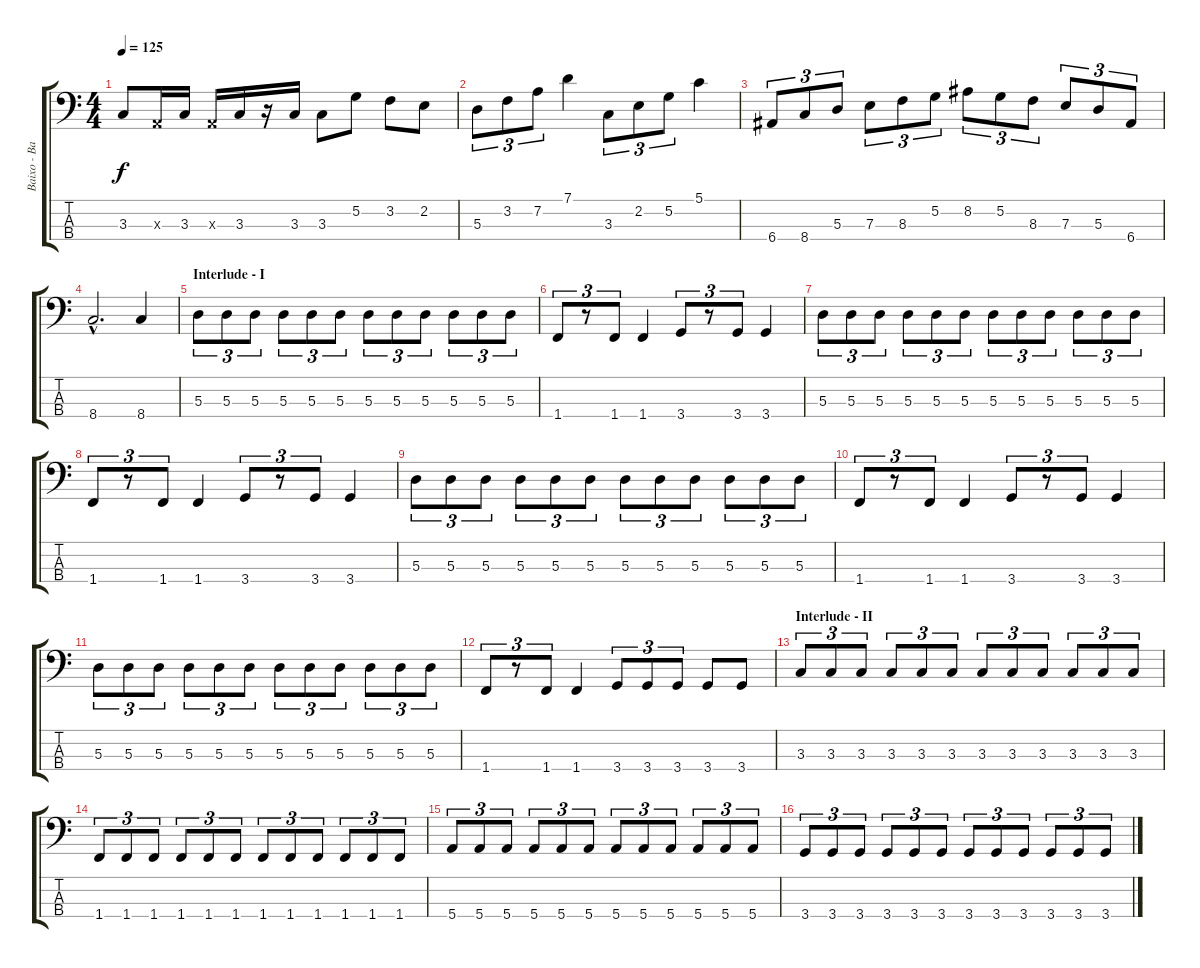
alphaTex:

\track ("Baixo - Bass" "Baixo - Ba") {instrument electricbassfinger}
\staff {score tabs}
\tuning (G2 D2 A1 E1) {hide}
\ts (4 4)
\tempo 125
\clef f4
\ks c
3.3.8{dy f} 0.3{x}.16 3.3.16 0.3{x}.16 3.3.16 r.16 3.3.16 3.3.8 5.2.8 3.2.8 2.2.8 |
5.3.8{tu (3 2) volume 13 instrument electricbassfinger} 3.2.8{tu (3 2)} 7.2.8{tu (3 2)} 7.1.4 3.3.8{tu (3 2)} 2.2.8{tu (3 2)} 5.2.8{tu (3 2)} 5.1.4 |
6.4.8{tu (3 2)} 8.4.8{tu (3 2)} 5.3.8{tu (3 2)} 7.3.8{tu (3 2)} 8.3.8{tu (3 2)} 5.2.8{tu (3 2)} 8.2.8{tu (3 2)} 5.2.8{tu (3 2)} 8.3.8{tu (3 2)} 7.3.8{tu (3 2)} 5.3.8{tu (3 2)} 6.4.8{tu (3 2)} |
8.4{hac}.2{d} 8.4.4 |
\section ("" "Interlude - I")
5.3.8{tu (3 2)} 5.3.8{tu (3 2)} 5.3.8{tu (3 2)} 5.3.8{tu (3 2)} 5.3.8{tu (3 2)} 5.3.8{tu (3 2)} 5.3.8{tu (3 2)} 5.3.8{tu (3 2)} 5.3.8{tu (3 2)} 5.3.8{tu (3 2)} 5.3.8{tu (3 2)} 5.3.8{tu (3 2)} |
1.4.8{tu (3 2)} r.8{tu (3 2)} 1.4.8{tu (3 2)} 1.4.4 3.4.8{tu (3 2)} r.8{tu (3 2)} 3.4.8{tu (3 2)} 3.4.4 |
5.3.8{tu (3 2)} 5.3.8{tu (3 2)} 5.3.8{tu (3 2)} 5.3.8{tu (3 2)} 5.3.8{tu (3 2)} 5.3.8{tu (3 2)} 5.3.8{tu (3 2)} 5.3.8{tu (3 2)} 5.3.8{tu (3 2)} 5.3.8{tu (3 2)} 5.3.8{tu (3 2)} 5.3.8{tu (3 2)} |
1.4.8{tu (3 2)} r.8{tu (3 2)} 1.4.8{tu (3 2)} 1.4.4 3.4.8{tu (3 2)} r.8{tu (3 2)} 3.4.8{tu (3 2)} 3.4.4 |
5.3.8{tu (3 2)} 5.3.8{tu (3 2)} 5.3.8{tu (3 2)} 5.3.8{tu (3 2)} 5.3.8{tu (3 2)} 5.3.8{tu (3 2)} 5.3.8{tu (3 2)} 5.3.8{tu (3 2)} 5.3.8{tu (3 2)} 5.3.8{tu (3 2)} 5.3.8{tu (3 2)} 5.3.8{tu (3 2)} |
1.4.8{tu (3 2)} r.8{tu (3 2)} 1.4.8{tu (3 2)} 1.4.4 3.4.8{tu (3 2)} r.8{tu (3 2)} 3.4.8{tu (3 2)} 3.4.4 |
5.3.8{tu (3 2)} 5.3.8{tu (3 2)} 5.3.8{tu (3 2)} 5.3.8{tu (3 2)} 5.3.8{tu (3 2)} 5.3.8{tu (3 2)} 5.3.8{tu (3 2)} 5.3.8{tu (3 2)} 5.3.8{tu (3 2)} 5.3.8{tu (3 2)} 5.3.8{tu (3 2)} 5.3.8{tu (3 2)} |
1.4.8{tu (3 2)} r.8{tu (3 2)} 1.4.8{tu (3 2)} 1.4.4 3.4.8{tu (3 2)} 3.4.8{tu (3 2)} 3.4.8{tu (3 2)} 3.4.8 3.4.8 |
\section ("" "Interlude - II")
3.3.8{tu (3 2)} 3.3.8{tu (3 2)} 3.3.8{tu (3 2)} 3.3.8{tu (3 2)} 3.3.8{tu (3 2)} 3.3.8{tu (3 2)} 3.3.8{tu (3 2)} 3.3.8{tu (3 2)} 3.3.8{tu (3 2)} 3.3.8{tu (3 2)} 3.3.8{tu (3 2)} 3.3.8{tu (3 2)} |
1.4.8{tu (3 2)} 1.4.8{tu (3 2)} 1.4.8{tu (3 2)} 1.4.8{tu (3 2)} 1.4.8{tu (3 2)} 1.4.8{tu (3 2)} 1.4.8{tu (3 2)} 1.4.8{tu (3 2)} 1.4.8{tu (3 2)} 1.4.8{tu (3 2)} 1.4.8{tu (3 2)} 1.4.8{tu (3 2)} |
5.4.8{tu (3 2)} 5.4.8{tu (3 2)} 5.4.8{tu (3 2)} 5.4.8{tu (3 2)} 5.4.8{tu (3 2)} 5.4.8{tu (3 2)} 5.4.8{tu (3 2)} 5.4.8{tu (3 2)} 5.4.8{tu (3 2)} 5.4.8{tu (3 2)} 5.4.8{tu (3 2)} 5.4.8{tu (3 2)} |
3.4.8{tu (3 2)} 3.4.8{tu (3 2)} 3.4.8{tu (3 2)} 3.4.8{tu (3 2)} 3.4.8{tu (3 2)} 3.4.8{tu (3 2)} 3.4.8{tu (3 2)} 3.4.8{tu (3 2)} 3.4.8{tu (3 2)} 3.4.8{tu (3 2)} 3.4.8{tu (3 2)} 3.4.8{tu (3 2)}
